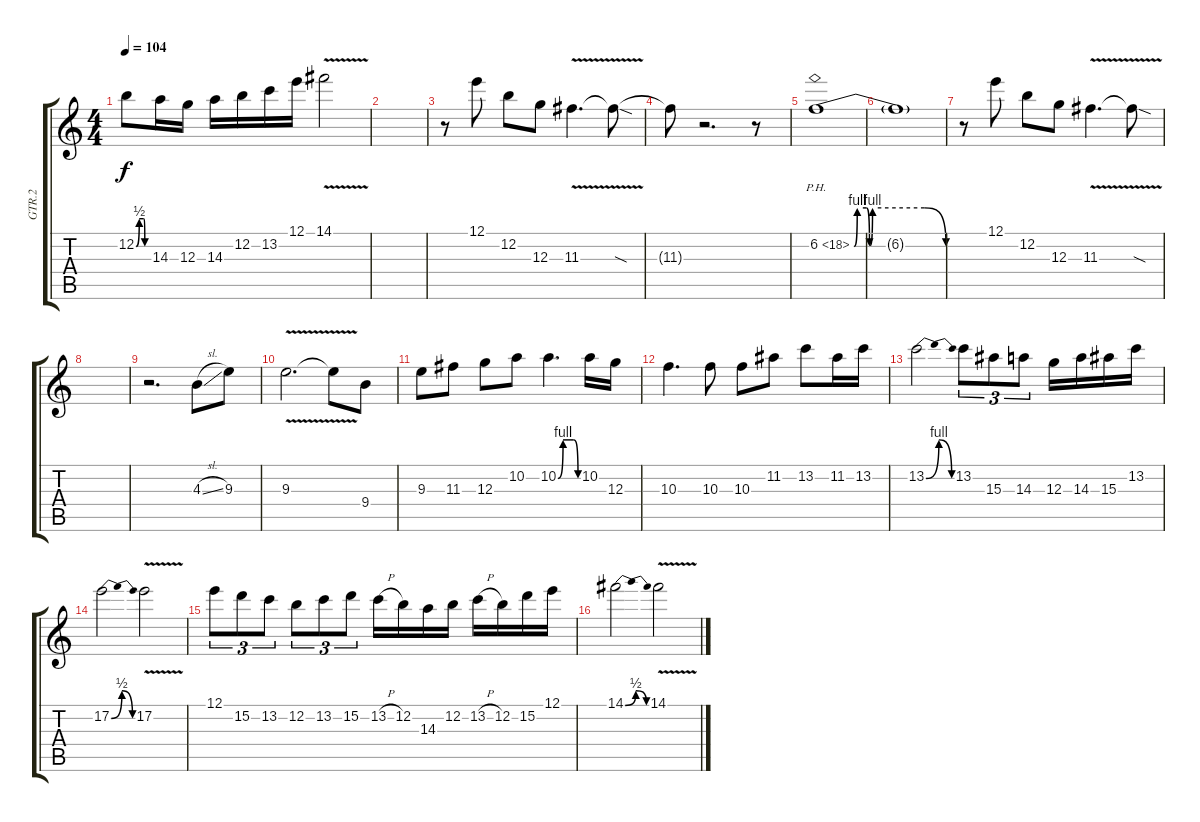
\track ("GTR.2" "GTR.2") {instrument distortionguitar}
\staff {score tabs}
\tuning (E4 B3 G3 D3 A2 E2) {hide}
\ts (4 4)
\tempo 104
\clef g2
\ks c
12.2{be (custom 0 0 15 2 36 2 42 0 60 0)}.8{dy f} 14.3.16 12.3.16 14.3.16 12.2.16 13.2.16 12.1.16 14.1{v}.2 |
|
r.8{volume 10} 12.1.8 12.2.8 12.3.8 11.3{v}.4{d} 11.3{sod t}.8 |
11.3{t}.8 r.2{d} r.8 |
6.2{be (custom 0 0 2 4 8 4 10 0 12 4 46 4 60 0) ph 12}.1 |
6.2{t}.1 |
r.8 12.1.8 12.2.8 12.3.8 11.3{v}.4{d} 11.3{sod t}.8 |
|
r.2{d} 4.3{sl}.8{volume 14 balance 8 instrument distortionguitar} 9.3.8 |
9.3{v}.2{d} 9.3{t}.8 9.4.8 |
9.3.8 11.3.8 12.3.8 10.2.8 10.2{be (custom 0 0 15 4 36 4 47 4 60 0)}.4{d} 10.2.16 12.3.16 |
10.3.4{d} 10.3.8 10.3.8 11.2.8 13.2.8 11.2.16 13.2.16 |
13.2{be (bendrelease 0 0 15 4 45 4 60 0)}.2 13.2.8{tu (3 2)} 15.3.8{tu (3 2)} 14.3.8{tu (3 2)} 12.3.16 14.3.16 15.3.16 13.2.16 |
17.2{be (bendrelease 0 0 15 2 45 2 60 0)}.2 17.2{v}.2 |
12.1.8{tu (3 2)} 15.2.8{tu (3 2)} 13.2.8{tu (3 2)} 12.2.8{tu (3 2)} 13.2.8{tu (3 2)} 15.2.8{tu (3 2)} 13.2{h}.16 12.2.16 14.3.16 12.2.16 13.2{h}.16 12.2.16 15.2.16 12.1.16 |
14.1{be (bendrelease 0 0 15 2 46 2 60 0)}.2 14.1{v}.2
